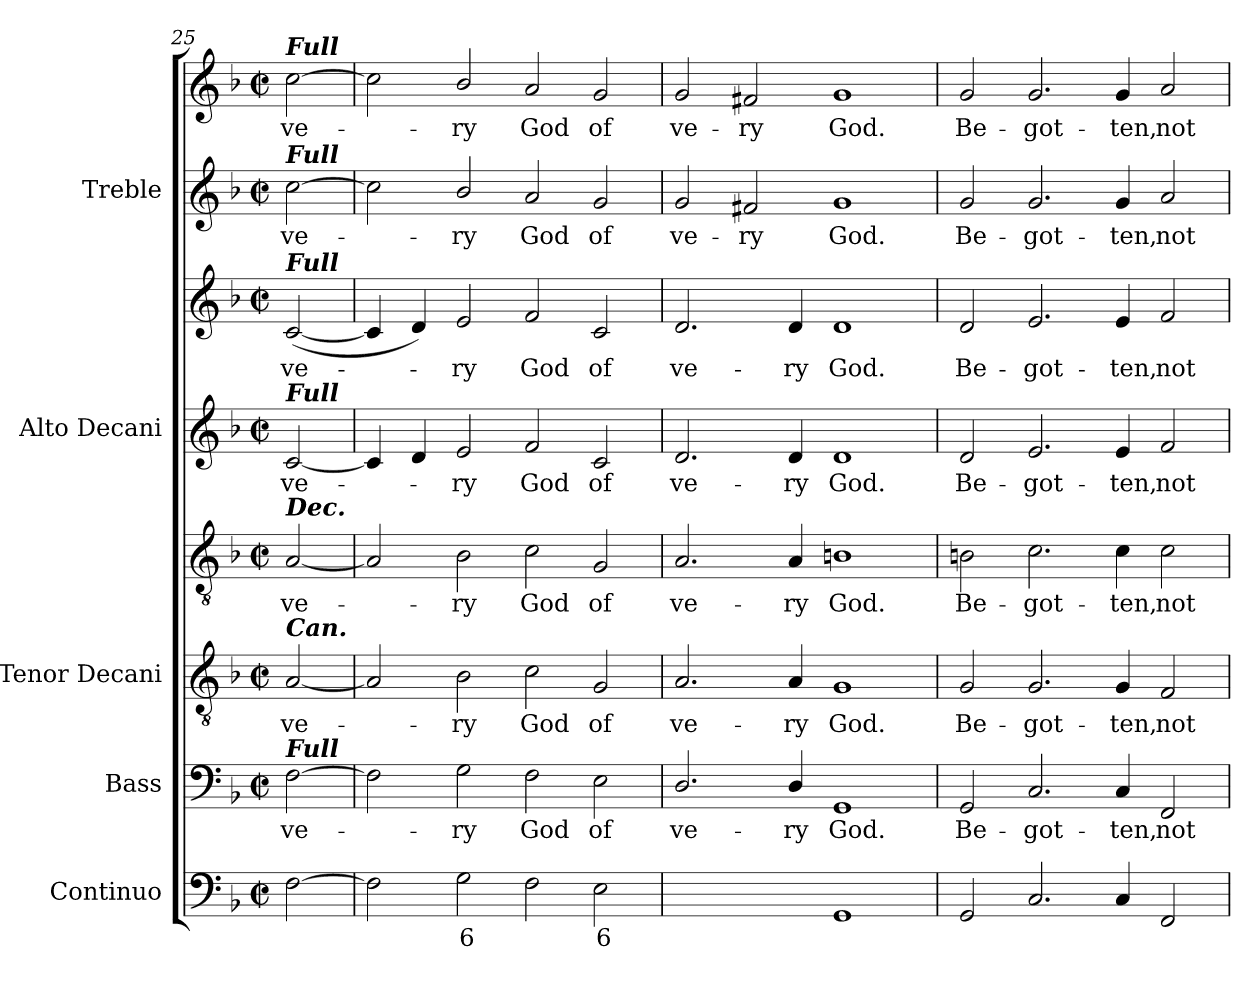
**kern	**text	**kern	**text	**kern	**text	**kern	**text	**kern	**text	**kern	**text	**kern	**text	**kern	**text
*part5	*part5	*part4	*part4	*part3	*part3	*part3	*part3	*part2	*part2	*part2	*part2	*part1	*part1	*part1	*part1
*staff8	*staff8	*staff7	*staff7	*staff6	*staff6	*staff5	*staff5	*staff4	*staff4	*staff3	*staff3	*staff2	*staff2	*staff1	*staff1
*I"Continuo	*	*I"Bass	*	*I"Tenor Decani	*	*	*	*I"Alto Decani	*	*	*	*I"Treble	*	*	*
*	*	*I'B	*	*I'T	*	*	*	*I'A	*	*	*	*	*	*	*
!!LO:LB:g=z
*clefF4	*	*clefF4	*	*clefGv2	*	*clefGv2	*	*clefG2	*	*clefG2	*	*	*	*clefG2	*
*k[b-]	*	*k[b-]	*	*k[b-]	*	*k[b-]	*	*k[b-]	*	*k[b-]	*	*k[b-]	*	*k[b-]	*
*F:	*	*F:	*	*F:	*	*F:	*	*F:	*	*F:	*	*F:	*	*F:	*
*M4/2	*	*M4/2	*	*M4/2	*	*M4/2	*	*M4/2	*	*M4/2	*	*M4/2	*	*M4/2	*
*met(c|)	*	*met(c|)	*	*met(c|)	*	*met(c|)	*	*met(c|)	*	*met(c|)	*	*met(c|)	*	*met(c|)	*
=25	=25	=25	=25	=25	=25	=25	=25	=25	=25	=25	=25	=25	=25	=25	=25
!	!	!	!	!	!	!	!	!	!	!	!	!	!	!LO:TX:a:Bi:t=Full	!
!	!	!	!	!	!	!	!	!	!	!	!	!LO:TX:a:Bi:t=Full	!	!	!
!	!	!	!	!	!	!	!	!	!	!LO:TX:a:Bi:t=Full	!	!	!	!	!
!	!	!	!	!	!	!	!	!LO:TX:a:Bi:t=Full	!	!	!	!	!	!	!
!	!	!	!	!	!	!LO:TX:a:Bi:t=Dec.	!	!	!	!	!	!	!	!	!
!	!	!	!	!LO:TX:a:Bi:t=Can.	!	!	!	!	!	!	!	!	!	!	!
!	!	!LO:TX:a:Bi:t=Full	!	!	!	!	!	!	!	!	!	!	!	!	!
!	!	!	!LO:LY:b	!	!LO:LY:b	!	!LO:LY:b	!	!LO:LY:b	!	!LO:LY:b	!	!LO:LY:b	!	!LO:LY:b
[2F	.	[2F	ve-	[2A	ve-	[2A	ve-	[2c	ve-	(<[2c	ve-	[2cc	ve-	[2cc	ve-
=26	=26	=26	=26	=26	=26	=26	=26	=26	=26	=26	=26	=26	=26	=26	=26
2F]	.	2F]	.	2A]	.	2A]	.	4c]	.	4c]	.	2cc]	.	2cc]	.
.	.	.	.	.	.	.	.	4d	.	4d)	.	.	.	.	.
!	!LO:LY:b	!	!LO:LY:b	!	!LO:LY:b	!	!LO:LY:b	!	!LO:LY:b	!	!LO:LY:b	!	!LO:LY:b	!	!LO:LY:b
2G	6	2G	ry	2B-	ry	2B-	ry	2e	ry	2e	ry	2b-/	ry	2b-/	ry
!	!	!	!LO:LY:b	!	!LO:LY:b	!	!LO:LY:b	!	!LO:LY:b	!	!LO:LY:b	!	!LO:LY:b	!	!LO:LY:b
2F	.	2F	God	2c	God	2c	God	2f	God	2f	God	2a	God	2a	God
!	!LO:LY:b	!	!LO:LY:b	!	!LO:LY:b	!	!LO:LY:b	!	!LO:LY:b	!	!LO:LY:b	!	!LO:LY:b	!	!LO:LY:b
2E	6	2E	of	2G	of	2G	of	2c	of	2c	of	2g	of	2g	of
=27	=27	=27	=27	=27	=27	=27	=27	=27	=27	=27	=27	=27	=27	=27	=27
!	!LO:LY:b	!	!LO:LY:b	!	!LO:LY:b	!	!LO:LY:b	!	!LO:LY:b	!	!LO:LY:b	!	!LO:LY:b	!	!LO:LY:b
[2D/yy	4	2.D/	ve-	2.A	ve-	2.A	ve-	2.d	ve-	2.d	ve-	2g	ve-	2g	ve-
!	!LO:LY:b	!	!	!	!	!	!	!	!	!	!	!	!LO:LY:b	!	!LO:LY:b
2Dyy]	3	.	.	.	.	.	.	.	.	.	.	2f#X	-ry	2f#X	-ry
!	!	!	!LO:LY:b	!	!LO:LY:b	!	!LO:LY:b	!	!LO:LY:b	!	!LO:LY:b	!	!	!	!
.	.	4D/	-ry	4A	-ry	4A	-ry	4d	-ry	4d	-ry	.	.	.	.
!	!	!	!LO:LY:b	!	!LO:LY:b	!	!LO:LY:b	!	!LO:LY:b	!	!LO:LY:b	!	!LO:LY:b	!	!LO:LY:b
1GG	.	1GG	God.	1G	God.	1Bn	God.	1d	God.	1d	God.	1g	God.	1g	God.
=28	=28	=28	=28	=28	=28	=28	=28	=28	=28	=28	=28	=28	=28	=28	=28
!	!	!	!LO:LY:b	!	!LO:LY:b	!	!LO:LY:b	!	!LO:LY:b	!	!LO:LY:b	!	!LO:LY:b	!	!LO:LY:b
2GG	.	2GG	Be-	2G	Be-	2Bn	Be-	2d	Be-	2d	Be-	2g	Be-	2g	Be-
!	!	!	!LO:LY:b	!	!LO:LY:b	!	!LO:LY:b	!	!LO:LY:b	!	!LO:LY:b	!	!LO:LY:b	!	!LO:LY:b
2.C	.	2.C	-got-	2.G	-got-	2.c	-got-	2.e	-got-	2.e	-got-	2.g	-got-	2.g	-got-
!	!	!	!LO:LY:b	!	!LO:LY:b	!	!LO:LY:b	!	!LO:LY:b	!	!LO:LY:b	!	!LO:LY:b	!	!LO:LY:b
4C	.	4C	-ten,	4G	-ten,	4c	-ten,	4e	-ten,	4e	-ten,	4g	-ten,	4g	-ten,
!	!	!	!LO:LY:b	!	!LO:LY:b	!	!LO:LY:b	!	!LO:LY:b	!	!LO:LY:b	!	!LO:LY:b	!	!LO:LY:b
2FF	.	2FF	not	2F	not	2c	not	2f	not	2f	not	2a	not	2a	not
=	=	=	=	=	=	=	=	=	=	=	=	=	=	=	=
*-	*-	*-	*-	*-	*-	*-	*-	*-	*-	*-	*-	*-	*-	*-	*-
